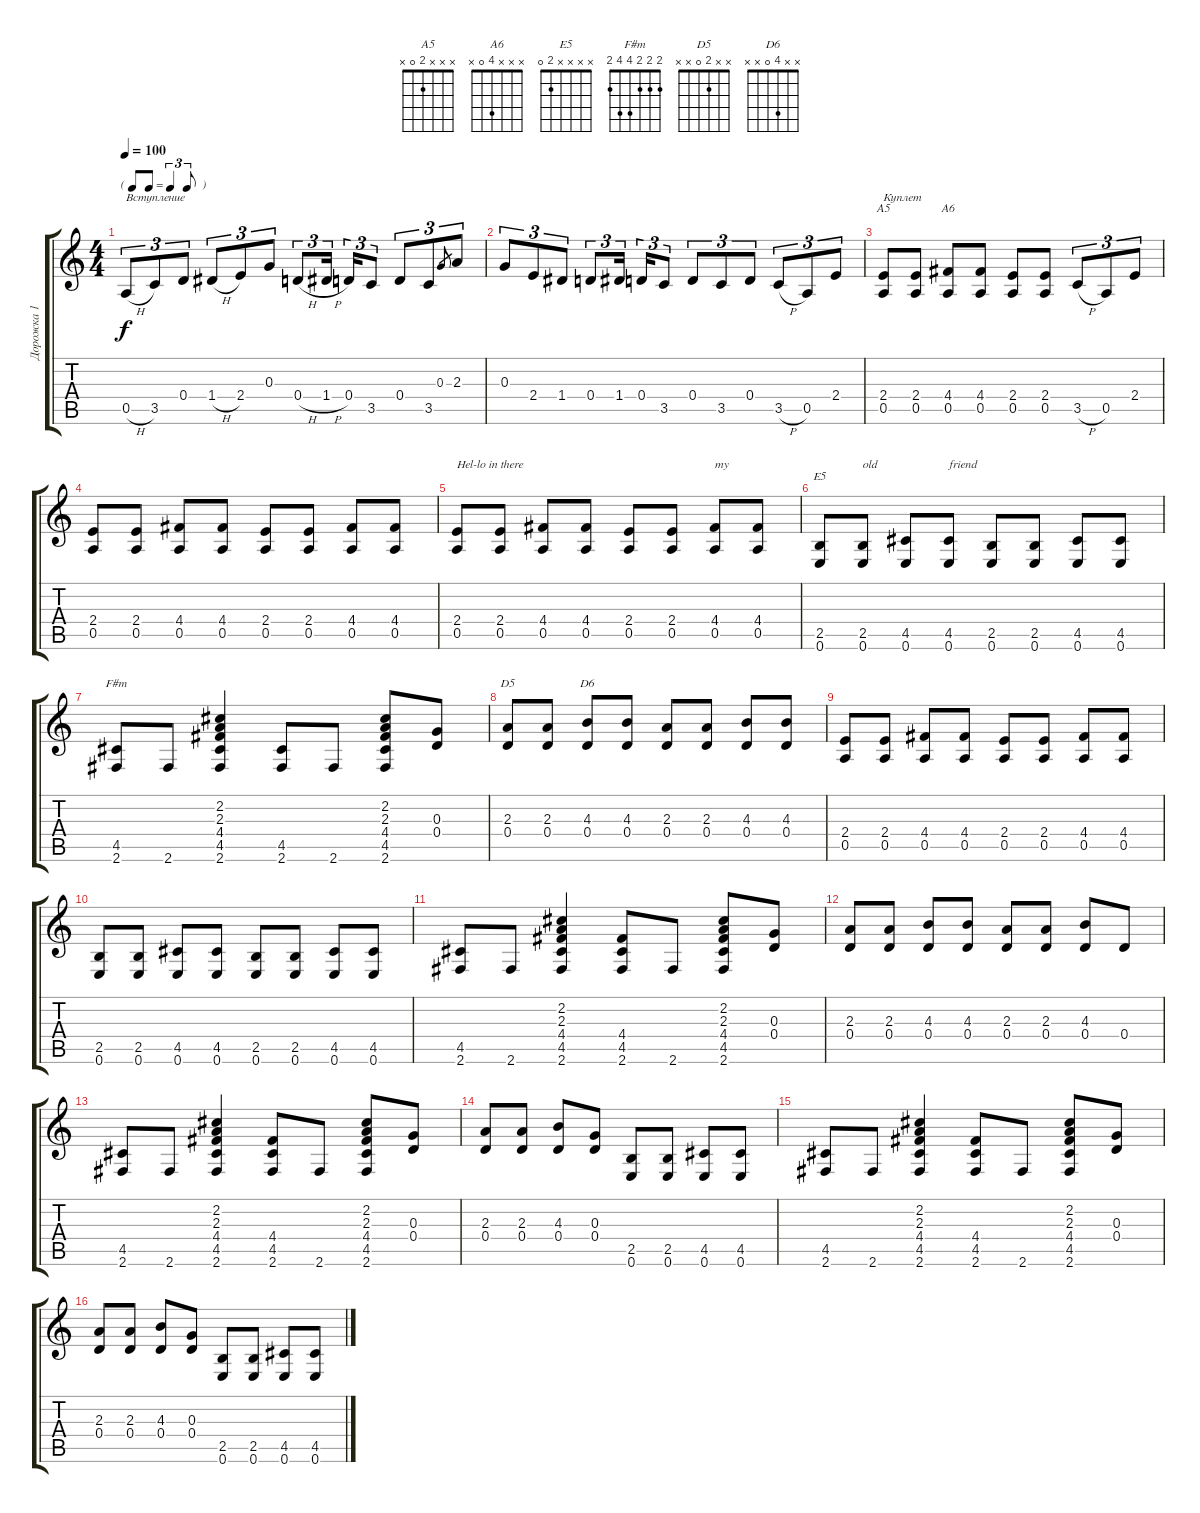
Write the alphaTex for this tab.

\track ("Дорожка 1" "Дорожка 1") {instrument acousticguitarnylon}
\staff {score tabs}
\tuning (E4 B3 G3 D3 A2 E2) {hide}
\chord ("A5" x x x 2 0 x)
\chord ("A6" x x x 4 0 x)
\chord ("E5" x x x x 2 0)
\chord ("F#m" 2 2 2 4 4 2)
\chord ("D5" x x 2 0 x x)
\chord ("D6" x x 4 0 x x)
\ts (4 4)
\tf triplet8th
\tempo 100
\clef g2
\ks c
0.5{h}.8{tu (3 2) txt "Вступление" dy f instrument acousticguitarnylon} 3.5.8{tu (3 2)} 0.4.8{tu (3 2)} 1.4{h}.8{tu (3 2)} 2.4.8{tu (3 2)} 0.3.8{tu (3 2)} 0.4{h}.8{tu (3 2)} 1.4{h}.16{tu (3 2)} 0.4.16{tu (3 2)} 3.5.8{tu (3 2)} 0.4.8{tu (3 2)} 3.5.8{tu (3 2)} 0.3.8{gr} 2.3.8{tu (3 2)} |
0.3.8{tu (3 2)} 2.4.8{tu (3 2)} 1.4.8{tu (3 2)} 0.4.8{tu (3 2)} 1.4.16{tu (3 2)} 0.4.16{tu (3 2)} 3.5.8{tu (3 2)} 0.4.8{tu (3 2)} 3.5.8{tu (3 2)} 0.4.8{tu (3 2)} 3.5{h}.8{tu (3 2)} 0.5.8{tu (3 2)} 2.4.8{tu (3 2)} |
(2.4 0.5).8{ch "A5" txt "Куплет"} (2.4 0.5).8 (4.4 0.5).8{ch "A6"} (4.4 0.5).8 (2.4 0.5).8 (2.4 0.5).8 3.5{h}.8{tu (3 2)} 0.5.8{tu (3 2)} 2.4.8{tu (3 2)} |
(2.4 0.5).8 (2.4 0.5).8 (4.4 0.5).8 (4.4 0.5).8 (2.4 0.5).8 (2.4 0.5).8 (4.4 0.5).8 (4.4 0.5).8 |
(2.4 0.5).8{txt "Hel-lo in there "} (2.4 0.5).8 (4.4 0.5).8 (4.4 0.5).8 (2.4 0.5).8 (2.4 0.5).8 (4.4 0.5).8{txt "my"} (4.4 0.5).8 |
(2.5 0.6).8{ch "E5"} (2.5 0.6).8{txt "old"} (4.5 0.6).8 (4.5 0.6).8{txt "friend"} (2.5 0.6).8 (2.5 0.6).8 (4.5 0.6).8 (4.5 0.6).8 |
(4.5 2.6).8{ch "F#m"} 2.6.8 (2.2 2.3 4.4 4.5 2.6).4 (4.5 2.6).8 2.6.8 (2.2 2.3 4.4 4.5 2.6).8 (0.3 0.4).8 |
(2.3 0.4).8{ch "D5"} (2.3 0.4).8 (4.3 0.4).8{ch "D6"} (4.3 0.4).8 (2.3 0.4).8 (2.3 0.4).8 (4.3 0.4).8 (4.3 0.4).8 |
(2.4 0.5).8 (2.4 0.5).8 (4.4 0.5).8 (4.4 0.5).8 (2.4 0.5).8 (2.4 0.5).8 (4.4 0.5).8 (4.4 0.5).8 |
(2.5 0.6).8 (2.5 0.6).8 (4.5 0.6).8 (4.5 0.6).8 (2.5 0.6).8 (2.5 0.6).8 (4.5 0.6).8 (4.5 0.6).8 |
(4.5 2.6).8 2.6.8 (2.2 2.3 4.4 4.5 2.6).4 (4.4 4.5 2.6).8 2.6.8 (2.2 2.3 4.4 4.5 2.6).8 (0.3 0.4).8 |
(2.3 0.4).8 (2.3 0.4).8 (4.3 0.4).8 (4.3 0.4).8 (2.3 0.4).8 (2.3 0.4).8 (4.3 0.4).8 0.4.8 |
(4.5 2.6).8 2.6.8 (2.2 2.3 4.4 4.5 2.6).4 (4.4 4.5 2.6).8 2.6.8 (2.2 2.3 4.4 4.5 2.6).8 (0.3 0.4).8 |
(2.3 0.4).8 (2.3 0.4).8 (4.3 0.4).8 (0.3 0.4).8 (2.5 0.6).8 (2.5 0.6).8 (4.5 0.6).8 (4.5 0.6).8 |
(4.5 2.6).8 2.6.8 (2.2 2.3 4.4 4.5 2.6).4 (4.4 4.5 2.6).8 2.6.8 (2.2 2.3 4.4 4.5 2.6).8 (0.3 0.4).8 |
(2.3 0.4).8 (2.3 0.4).8 (4.3 0.4).8 (0.3 0.4).8 (2.5 0.6).8 (2.5 0.6).8 (4.5 0.6).8 (4.5 0.6).8
